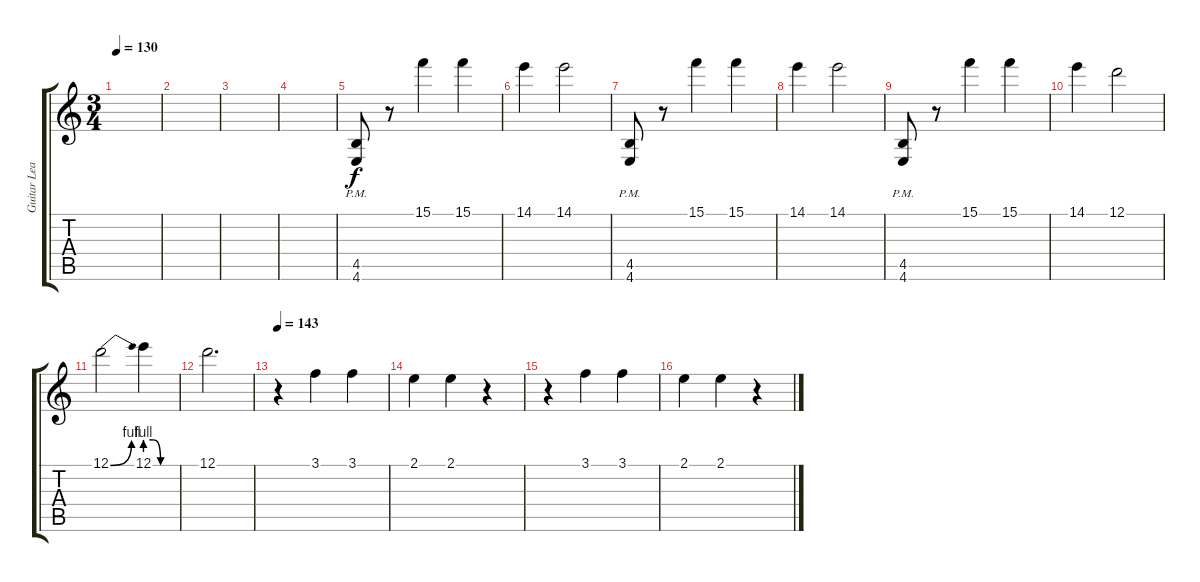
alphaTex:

\track ("Guitar Lead" "Guitar Lea") {instrument distortionguitar}
\staff {score tabs}
\tuning (D4 A3 F3 C3 G2 C2) {hide}
\ts (3 4)
\tempo 130
\clef g2
\ks c
|
|
|
|
(4.5{pm} 4.6{pm}).8 r.8 15.1.4 15.1.4 |
14.1.4 14.1.2 |
(4.5{pm} 4.6{pm}).8 r.8 15.1.4 15.1.4 |
14.1.4 14.1.2 |
(4.5{pm} 4.6{pm}).8 r.8 15.1.4 15.1.4 |
14.1.4 12.1.2 |
12.1{be (bend 0 0 60 4)}.2 12.1{be (custom 0 4 15 4 30 0 60 0)}.4 |
12.1.2{d} |
\tempo 143
r.4 3.1.4 3.1.4 |
2.1.4 2.1.4 r.4 |
r.4 3.1.4 3.1.4 |
2.1.4 2.1.4 r.4
